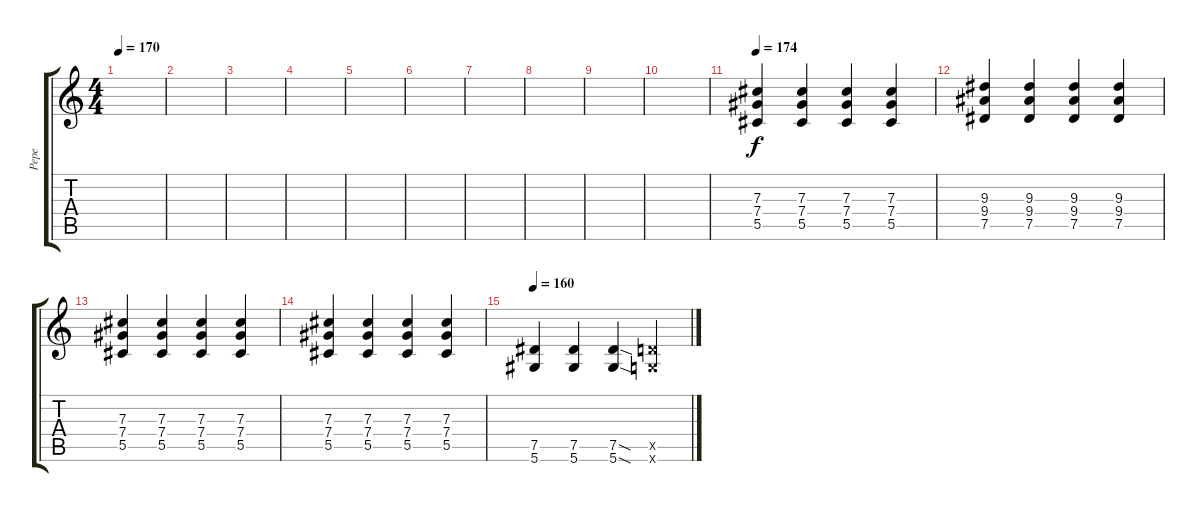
\track ("Pepe" "Pepe") {instrument overdrivenguitar}
\staff {score tabs}
\tuning (Eb4 Bb3 Gb3 Db3 Ab2 Eb2) {hide}
\ts (4 4)
\tempo 170
\clef g2
\ks c
|
|
|
|
|
|
|
|
|
|
\tempo 174
(7.3 7.4 5.5).4 (7.3 7.4 5.5).4 (7.3 7.4 5.5).4 (7.3 7.4 5.5).4 |
(9.3 9.4 7.5).4 (9.3 9.4 7.5).4 (9.3 9.4 7.5).4 (9.3 9.4 7.5).4 |
(7.3 7.4 5.5).4 (7.3 7.4 5.5).4 (7.3 7.4 5.5).4 (7.3 7.4 5.5).4 |
(7.3 7.4 5.5).4 (7.3 7.4 5.5).4 (7.3 7.4 5.5).4 (7.3 7.4 5.5).4 |
\tempo 160
(7.5 5.6).4 (7.5 5.6).4 (7.5{sod} 5.6{sod}).4 (6.5{x} 4.6{x}).4
